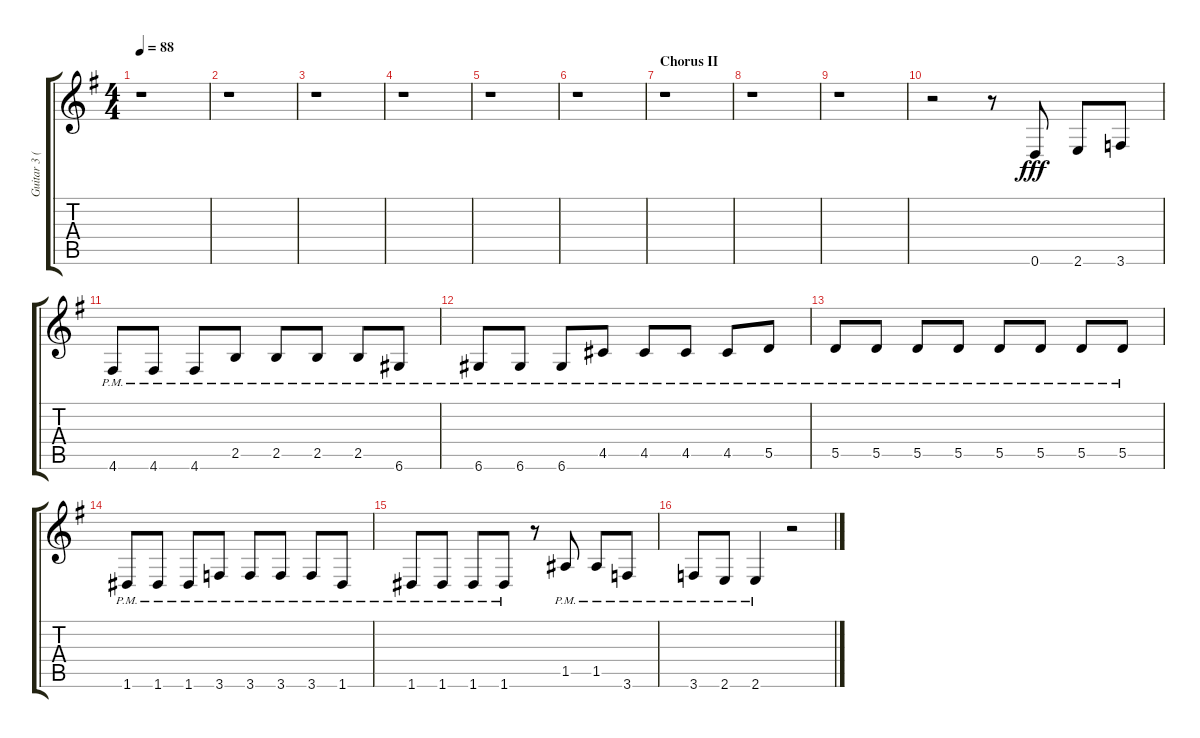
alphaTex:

\track ("Guitar 3 (dropped-D tuning)" "Guitar 3 (") {instrument overdrivenguitar}
\staff {score tabs}
\tuning (E4 B3 G3 D3 A2 D2) {hide}
\ts (4 4)
\tempo 88
\clef g2
\ks g
r.1{dy f} |
r.1 |
r.1 |
r.1 |
r.1 |
r.1 |
\section ("" "Chorus II")
r.1 |
r.1 |
r.1 |
r.2 r.8 0.6.8{dy fff} 2.6.8 3.6.8 |
4.6{pm}.8 4.6{pm}.8 4.6{pm}.8 2.5{pm}.8 2.5{pm}.8 2.5{pm}.8 2.5{pm}.8 6.6{pm}.8 |
6.6{pm}.8 6.6{pm}.8 6.6{pm}.8 4.5{pm}.8 4.5{pm}.8 4.5{pm}.8 4.5{pm}.8 5.5{pm}.8 |
5.5{pm}.8 5.5{pm}.8 5.5{pm}.8 5.5{pm}.8 5.5{pm}.8 5.5{pm}.8 5.5{pm}.8 5.5{pm}.8 |
1.6{pm}.8 1.6{pm}.8 1.6{pm}.8 3.6{pm}.8 3.6{pm}.8 3.6{pm}.8 3.6{pm}.8 1.6{pm}.8 |
1.6{pm}.8 1.6{pm}.8 1.6{pm}.8 1.6{pm}.8 r.8 1.5{pm}.8 1.5{pm}.8 3.6{pm}.8 |
3.6{pm}.8 2.6{pm}.8 2.6{pm}.4 r.2
